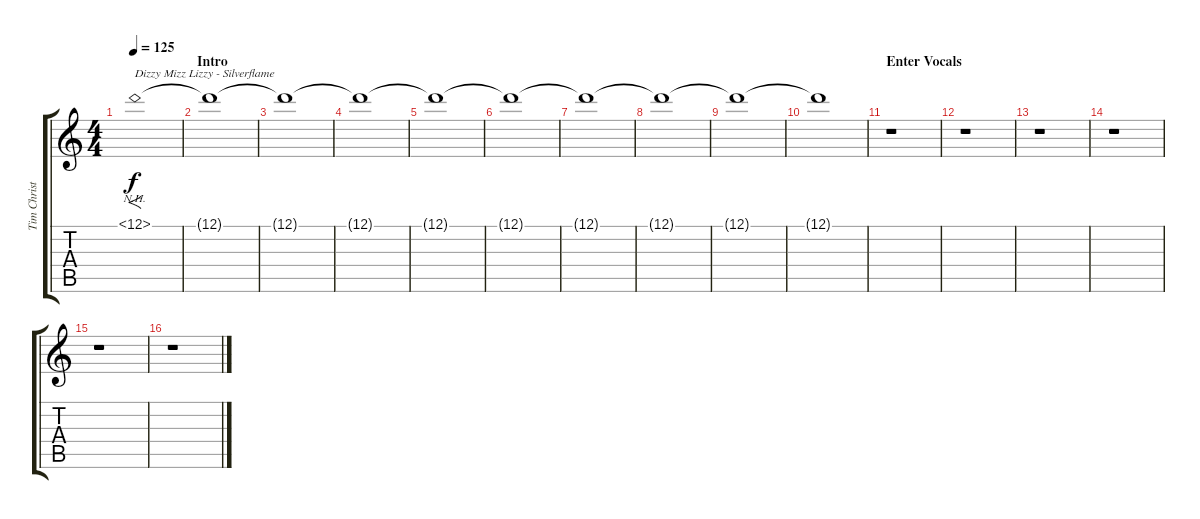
\track ("Tim Christensen - Guitar II" "Tim Christ") {instrument overdrivenguitar}
\staff {score tabs}
\tuning (D4 A3 F3 C3 G2 D2) {hide}
\ts (4 4)
\tempo 125
\clef g2
\ks c
12.1{nh}.1{f txt "Dizzy Mizz Lizzy - Silverflame" dy f volume 7 instrument overdrivenguitar} |
\section ("" "Intro")
12.1{t}.1{volume 9} |
12.1{t}.1{volume 12} |
12.1{t}.1{volume 9} |
12.1{t}.1{volume 6} |
12.1{t}.1{volume 12} |
12.1{t}.1{volume 9} |
12.1{t}.1{volume 7} |
12.1{t}.1{volume 9} |
12.1{t}.1{volume 11} |
\section ("" "Enter Vocals")
r.1 |
r.1 |
r.1 |
r.1 |
r.1 |
r.1
